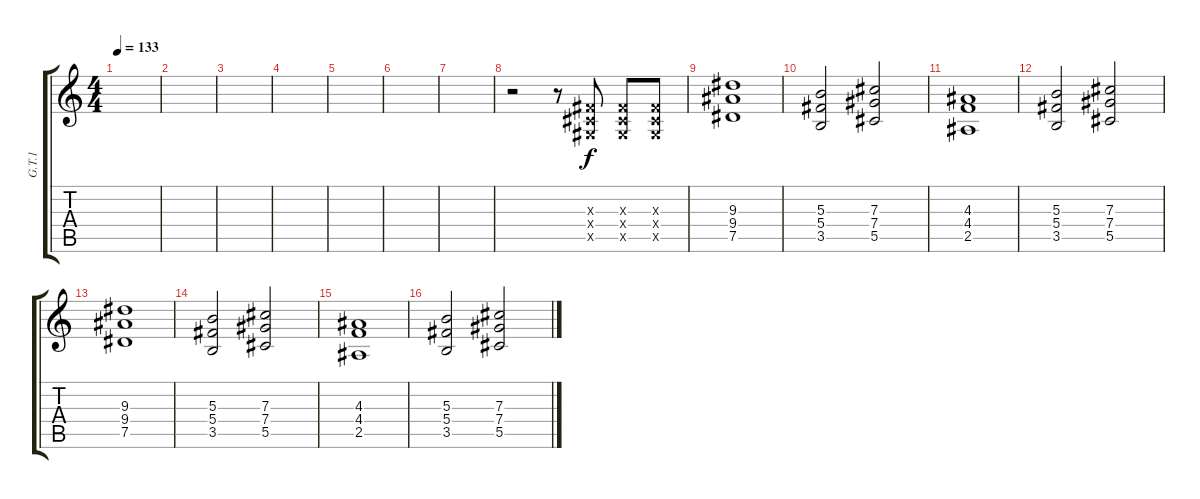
\track ("G.T.1" "G.T.1") {instrument overdrivenguitar}
\staff {score tabs}
\tuning (Eb4 Bb3 Gb3 Db3 Ab2 Eb2) {hide}
\ts (4 4)
\tempo 133
\clef g2
\ks c
|
|
|
|
|
|
|
r.2 r.8 (0.3{x} 0.4{x} 0.5{x}).8 (0.3{x} 0.4{x} 0.5{x}).8 (0.3{x} 0.4{x} 0.5{x}).8 |
(9.3 9.4 7.5).1 |
(5.3 5.4 3.5).2 (7.3 7.4 5.5).2 |
(4.3 4.4 2.5).1 |
(5.3 5.4 3.5).2 (7.3 7.4 5.5).2 |
(9.3 9.4 7.5).1 |
(5.3 5.4 3.5).2 (7.3 7.4 5.5).2 |
(4.3 4.4 2.5).1 |
(5.3 5.4 3.5).2 (7.3 7.4 5.5).2
